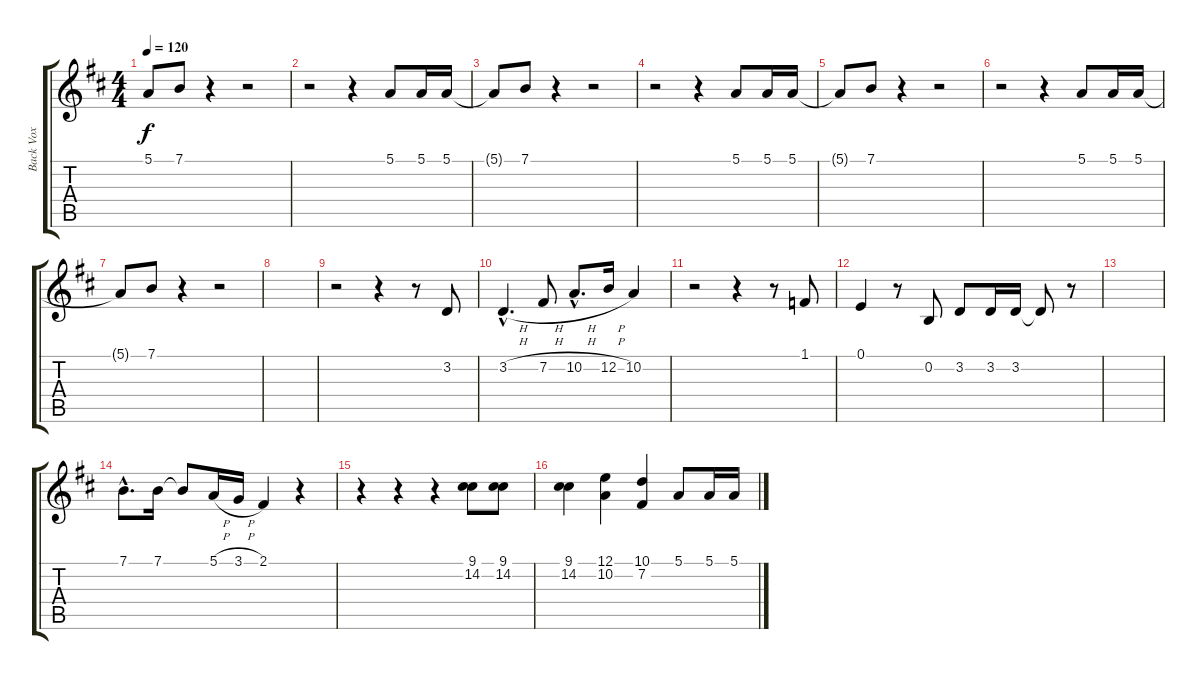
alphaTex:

\track ("Back Vox" "Back Vox") {instrument synthvoice}
\staff {score tabs}
\tuning (E4 B3 G3 D3 A2 E2) {hide}
\ts (4 4)
\tempo 120
\clef g2
\ks d
5.1{t}.8{dy f} 7.1.8 r.4 r.2 |
r.2 r.4 5.1.8 5.1.16 5.1.16 |
5.1{t}.8 7.1.8 r.4 r.2 |
r.2 r.4 5.1.8 5.1.16 5.1.16 |
5.1{t}.8 7.1.8 r.4 r.2 |
r.2 r.4 5.1.8 5.1.16 5.1.16 |
5.1{t}.8 7.1.8 r.4 r.2 |
|
r.2 r.4 r.8 3.2.8 |
3.2{h hac}.4{d} 7.2{h}.8 10.2{h hac}.8{d} 12.2{h}.16 10.2.4 |
r.2 r.4 r.8 1.1.8 |
0.1.4 r.8 0.2.8 3.2.8 3.2.16 3.2.16 3.2{t}.8 r.8 |
|
7.1{hac}.8{d} 7.1.16 7.1{t}.8 5.1{h}.16 3.1{h}.16 2.1.4 r.4 |
r.4 r.4 r.4 (9.1 14.2).8 (9.1 14.2).8 |
(9.1 14.2).4 (12.1 10.2).4 (10.1 7.2).4 5.1.8 5.1.16 5.1.16
